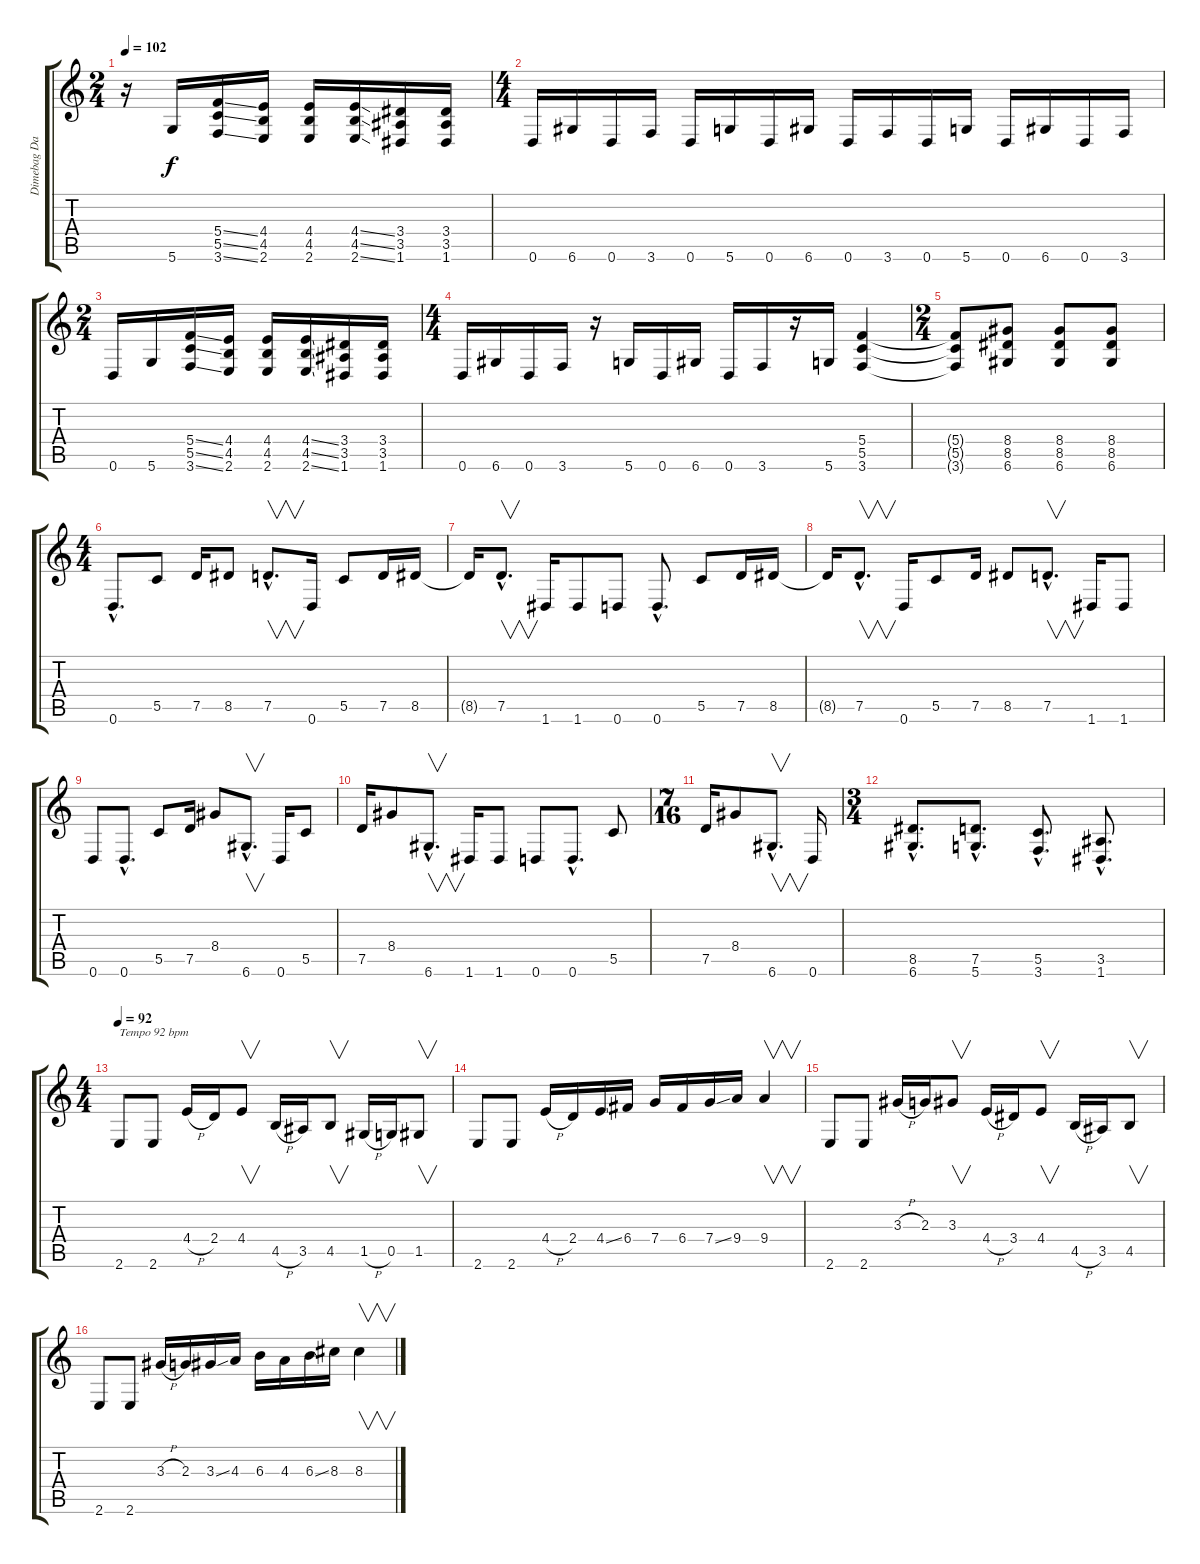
\track ("Dimebag Darrell" "Dimebag Da") {instrument distortionguitar}
\staff {score tabs}
\tuning (D4 A3 F3 C3 G2 D2) {hide}
\ts (2 4)
\tempo 102
\clef g2
\ks c
r.16{dy f} 5.6.16 (5.4{ss} 5.5{ss} 3.6{ss}).16 (4.4 4.5 2.6).16 (4.4 4.5 2.6).16 (4.4{ss} 4.5{ss} 2.6{ss}).16 (3.4 3.5 1.6).16 (3.4 3.5 1.6).16 |
\ts (4 4)
0.6.16 6.6.16 0.6.16 3.6.16 0.6.16 5.6.16 0.6.16 6.6.16 0.6.16 3.6.16 0.6.16 5.6.16 0.6.16 6.6.16 0.6.16 3.6.16 |
\ts (2 4)
0.6.16 5.6.16 (5.4{ss} 5.5{ss} 3.6{ss}).16 (4.4 4.5 2.6).16 (4.4 4.5 2.6).16 (4.4{ss} 4.5{ss} 2.6{ss}).16 (3.4 3.5 1.6).16 (3.4 3.5 1.6).16 |
\ts (4 4)
0.6.16 6.6.16 0.6.16 3.6.16 r.16 5.6.16 0.6.16 6.6.16 0.6.16 3.6.16 r.16 5.6.16 (5.4 5.5 3.6).4 |
\ts (2 4)
(5.4{t} 5.5{t} 3.6{t}).8 (8.4 8.5 6.6).8 (8.4 8.5 6.6).8 (8.4 8.5 6.6).8 |
\ts (4 4)
0.6{hac}.8{d} 5.5.8 7.5.16 8.5.8 7.5{hac}.8{v d} 0.6.16 5.5.8 7.5.16 8.5.16 |
8.5{t}.16 7.5{hac}.8{v d} 1.6.16 1.6.8 0.6.8 0.6{hac}.8{d} 5.5.8 7.5.16 8.5.16 |
8.5{t}.16 7.5{hac}.8{v d} 0.6.16 5.5.8 7.5.16 8.5.8 7.5{hac}.8{v d} 1.6.16 1.6.8 |
0.6.8 0.6{hac}.8{d} 5.5.8 7.5.16 8.4.8 6.6{hac}.8{v d} 0.6.16 5.5.8 |
7.5.16 8.4.8 6.6{hac}.8{v d} 1.6.16 1.6.8 0.6.8 0.6{hac}.8{d} 5.5.8 |
\ts (7 16)
7.5.16 8.4.8 6.6{hac}.8{v d} 0.6.16 |
\ts (3 4)
(8.5{hac} 6.6{hac}).8{d} (7.5{hac} 5.6{hac}).8{d} (5.5{hac} 3.6{hac}).8{d} (3.5{hac} 1.6{hac}).8{d} |
\ts (4 4)
\tempo 92
2.6.8{txt "Tempo 92 bpm"} 2.6.8 4.4{h}.16 2.4.16 4.4.8{v} 4.5{h}.16 3.5.16 4.5.8{v} 1.5{h}.16 0.5.16 1.5.8{v} |
2.6.8 2.6.8 4.4{h}.16 2.4.16 4.4{ss}.16 6.4.16 7.4.16 6.4.16 7.4{ss}.16 9.4.16 9.4.4{v} |
2.6.8 2.6.8 3.3{h}.16 2.3.16 3.3.8{v} 4.4{h}.16 3.4.16 4.4.8{v} 4.5{h}.16 3.5.16 4.5.8{v} |
2.6.8 2.6.8 3.3{h}.16 2.3.16 3.3{ss}.16 4.3.16 6.3.16 4.3.16 6.3{ss}.16 8.3.16 8.3.4{v}
